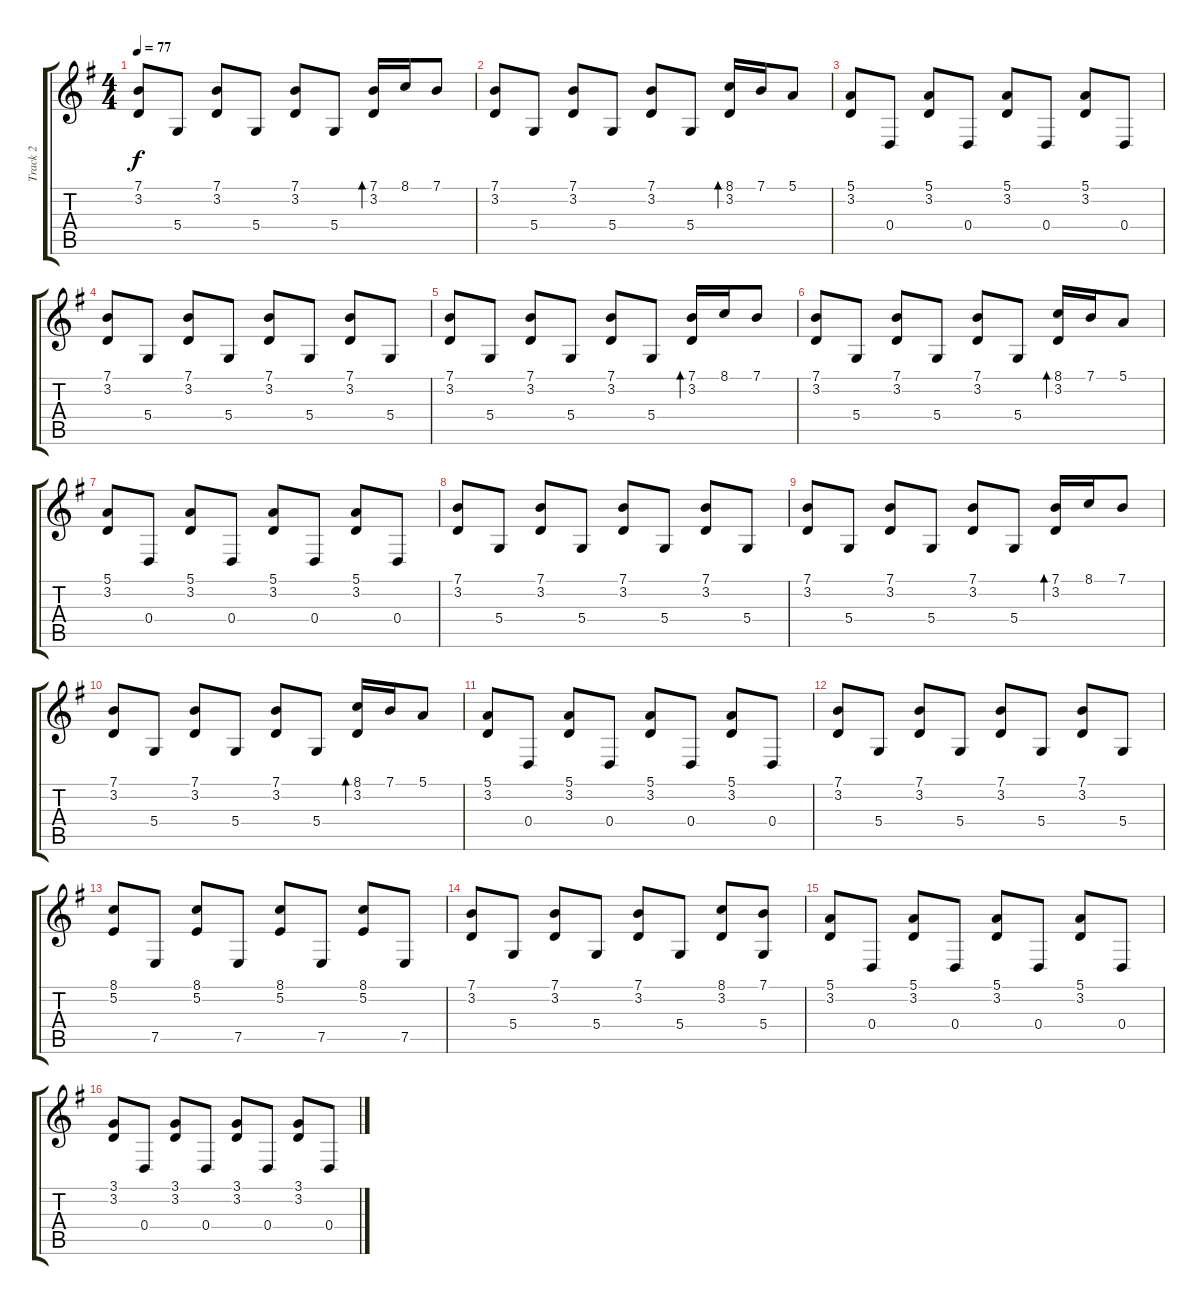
\track ("Track 2" "Track 2") {instrument acousticgrandpiano}
\staff {score tabs}
\tuning (E4 B3 G3 D3 A2 E2) {hide}
\ts (4 4)
\tempo 77
\clef g2
\ks g
(7.1 3.2).8{dy f} 5.4.8 (7.1 3.2).8 5.4.8 (7.1 3.2).8 5.4.8 (7.1 3.2).16{bd 480} 8.1.16 7.1.8 |
(7.1 3.2).8 5.4.8 (7.1 3.2).8 5.4.8 (7.1 3.2).8 5.4.8 (8.1 3.2).16{bd 480} 7.1.16 5.1.8 |
(5.1 3.2).8 0.4.8 (5.1 3.2).8 0.4.8 (5.1 3.2).8 0.4.8 (5.1 3.2).8 0.4.8 |
(7.1 3.2).8 5.4.8 (7.1 3.2).8 5.4.8 (7.1 3.2).8 5.4.8 (7.1 3.2).8 5.4.8 |
(7.1 3.2).8 5.4.8 (7.1 3.2).8 5.4.8 (7.1 3.2).8 5.4.8 (7.1 3.2).16{bd 480} 8.1.16 7.1.8 |
(7.1 3.2).8 5.4.8 (7.1 3.2).8 5.4.8 (7.1 3.2).8 5.4.8 (8.1 3.2).16{bd 480} 7.1.16 5.1.8 |
(5.1 3.2).8 0.4.8 (5.1 3.2).8 0.4.8 (5.1 3.2).8 0.4.8 (5.1 3.2).8 0.4.8 |
(7.1 3.2).8 5.4.8 (7.1 3.2).8 5.4.8 (7.1 3.2).8 5.4.8 (7.1 3.2).8 5.4.8 |
(7.1 3.2).8 5.4.8 (7.1 3.2).8 5.4.8 (7.1 3.2).8 5.4.8 (7.1 3.2).16{bd 480} 8.1.16 7.1.8 |
(7.1 3.2).8 5.4.8 (7.1 3.2).8 5.4.8 (7.1 3.2).8 5.4.8 (8.1 3.2).16{bd 480} 7.1.16 5.1.8 |
(5.1 3.2).8 0.4.8 (5.1 3.2).8 0.4.8 (5.1 3.2).8 0.4.8 (5.1 3.2).8 0.4.8 |
(7.1 3.2).8 5.4.8 (7.1 3.2).8 5.4.8 (7.1 3.2).8 5.4.8 (7.1 3.2).8 5.4.8 |
(8.1 5.2).8 7.5.8 (8.1 5.2).8 7.5.8 (8.1 5.2).8 7.5.8 (8.1 5.2).8 7.5.8 |
(7.1 3.2).8 5.4.8 (7.1 3.2).8 5.4.8 (7.1 3.2).8 5.4.8 (8.1 3.2).8 (7.1 5.4).8 |
(5.1 3.2).8 0.4.8 (5.1 3.2).8 0.4.8 (5.1 3.2).8 0.4.8 (5.1 3.2).8 0.4.8 |
(3.1 3.2).8 0.4.8 (3.1 3.2).8 0.4.8 (3.1 3.2).8 0.4.8 (3.1 3.2).8 0.4.8
